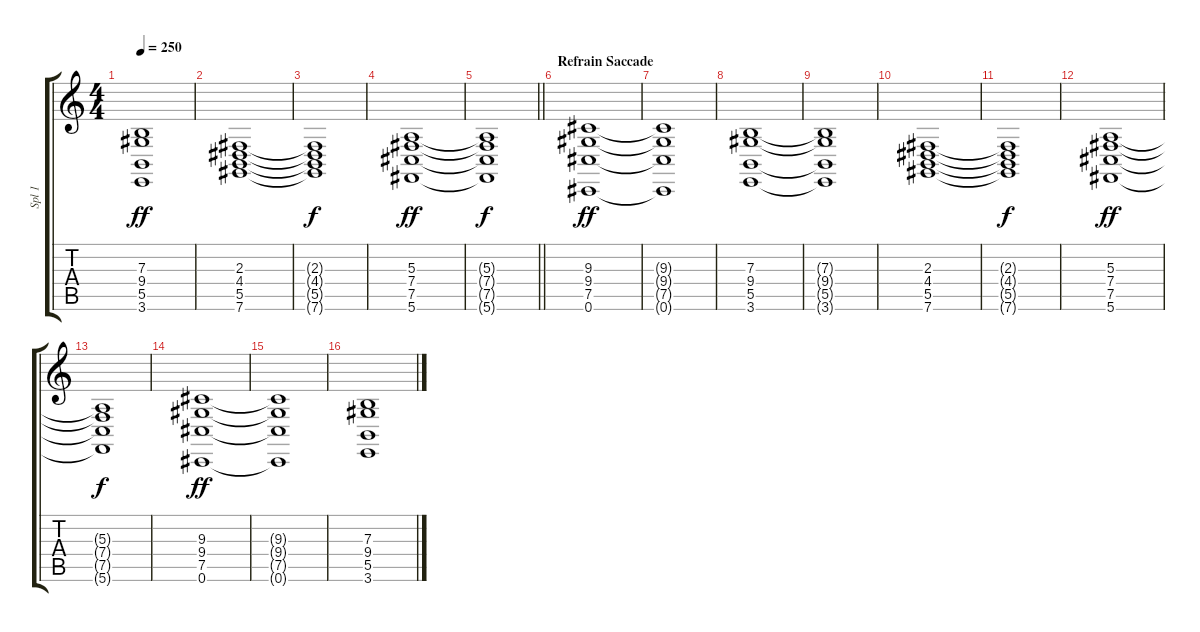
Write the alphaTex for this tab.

\track ("Spl 1" "Spl 1") {instrument stringensemble1}
\staff {score tabs}
\tuning (Db4 Ab3 E3 B2 Gb2 Db2) {hide}
\ts (4 4)
\tempo 250
\clef g2
\ks c
(7.3{t} 9.4{t} 5.5{t} 3.6{t}).1{dy ff} |
(2.3 4.4 5.5 7.6).1 |
(2.3{t} 4.4{t} 5.5{t} 7.6{t}).1{dy f} |
(5.3 7.4 7.5 5.6).1{dy ff} |
\barLineRight lightlight
(5.3{t} 7.4{t} 7.5{t} 5.6{t}).1{dy f} |
\section ("" "Refrain Saccade")
(9.3 9.4 7.5 0.6).1{dy ff} |
(9.3{t} 9.4{t} 7.5{t} 0.6{t}).1 |
(7.3 9.4 5.5 3.6).1 |
(7.3{t} 9.4{t} 5.5{t} 3.6{t}).1 |
(2.3 4.4 5.5 7.6).1 |
(2.3{t} 4.4{t} 5.5{t} 7.6{t}).1{dy f} |
(5.3 7.4 7.5 5.6).1{dy ff} |
(5.3{t} 7.4{t} 7.5{t} 5.6{t}).1{dy f} |
(9.3 9.4 7.5 0.6).1{dy ff} |
(9.3{t} 9.4{t} 7.5{t} 0.6{t}).1 |
(7.3 9.4 5.5 3.6).1
